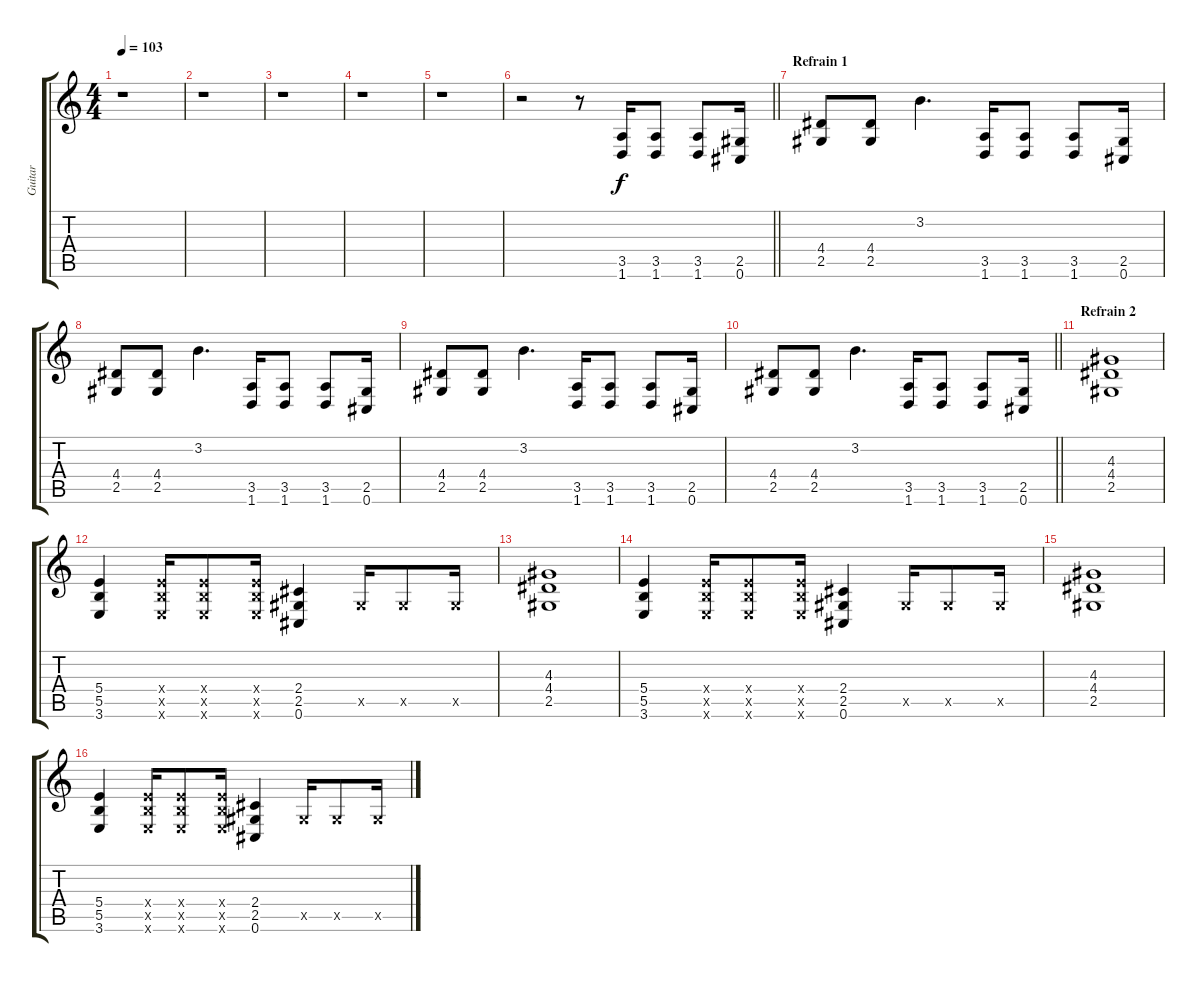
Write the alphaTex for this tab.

\track ("Guitar" "Guitar") {instrument distortionguitar}
\staff {score tabs}
\tuning (Db4 Ab3 E3 B2 Gb2 Db2) {hide}
\ts (4 4)
\tempo 103
\clef g2
\ks c
r.1{dy f} |
r.1 |
r.1 |
r.1 |
r.1 |
\barLineRight lightlight
r.2 r.8 (3.5 1.6).16 (3.5 1.6).8 (3.5 1.6).8 (2.5 0.6).16 |
\section ("" "Refrain 1")
(4.4 2.5).8 (4.4 2.5).8 3.2.4{d} (3.5 1.6).16 (3.5 1.6).8 (3.5 1.6).8 (2.5 0.6).16 |
(4.4 2.5).8 (4.4 2.5).8 3.2.4{d} (3.5 1.6).16 (3.5 1.6).8 (3.5 1.6).8 (2.5 0.6).16 |
(4.4 2.5).8 (4.4 2.5).8 3.2.4{d} (3.5 1.6).16 (3.5 1.6).8 (3.5 1.6).8 (2.5 0.6).16 |
\barLineRight lightlight
(4.4 2.5).8 (4.4 2.5).8 3.2.4{d} (3.5 1.6).16 (3.5 1.6).8 (3.5 1.6).8 (2.5 0.6).16 |
\section ("" "Refrain 2")
(4.3 4.4 2.5).1 |
(5.4 5.5 3.6).4 (5.4{x} 5.5{x} 3.6{x}).16 (5.4{x} 5.5{x} 3.6{x}).8 (5.4{x} 5.5{x} 3.6{x}).16 (2.4 2.5 0.6).4 2.5{x}.16 2.5{x}.8 2.5{x}.16 |
(4.3 4.4 2.5).1 |
(5.4 5.5 3.6).4 (5.4{x} 5.5{x} 3.6{x}).16 (5.4{x} 5.5{x} 3.6{x}).8 (5.4{x} 5.5{x} 3.6{x}).16 (2.4 2.5 0.6).4 2.5{x}.16 2.5{x}.8 2.5{x}.16 |
(4.3 4.4 2.5).1 |
(5.4 5.5 3.6).4 (5.4{x} 5.5{x} 3.6{x}).16 (5.4{x} 5.5{x} 3.6{x}).8 (5.4{x} 5.5{x} 3.6{x}).16 (2.4 2.5 0.6).4 2.5{x}.16 2.5{x}.8 2.5{x}.16
